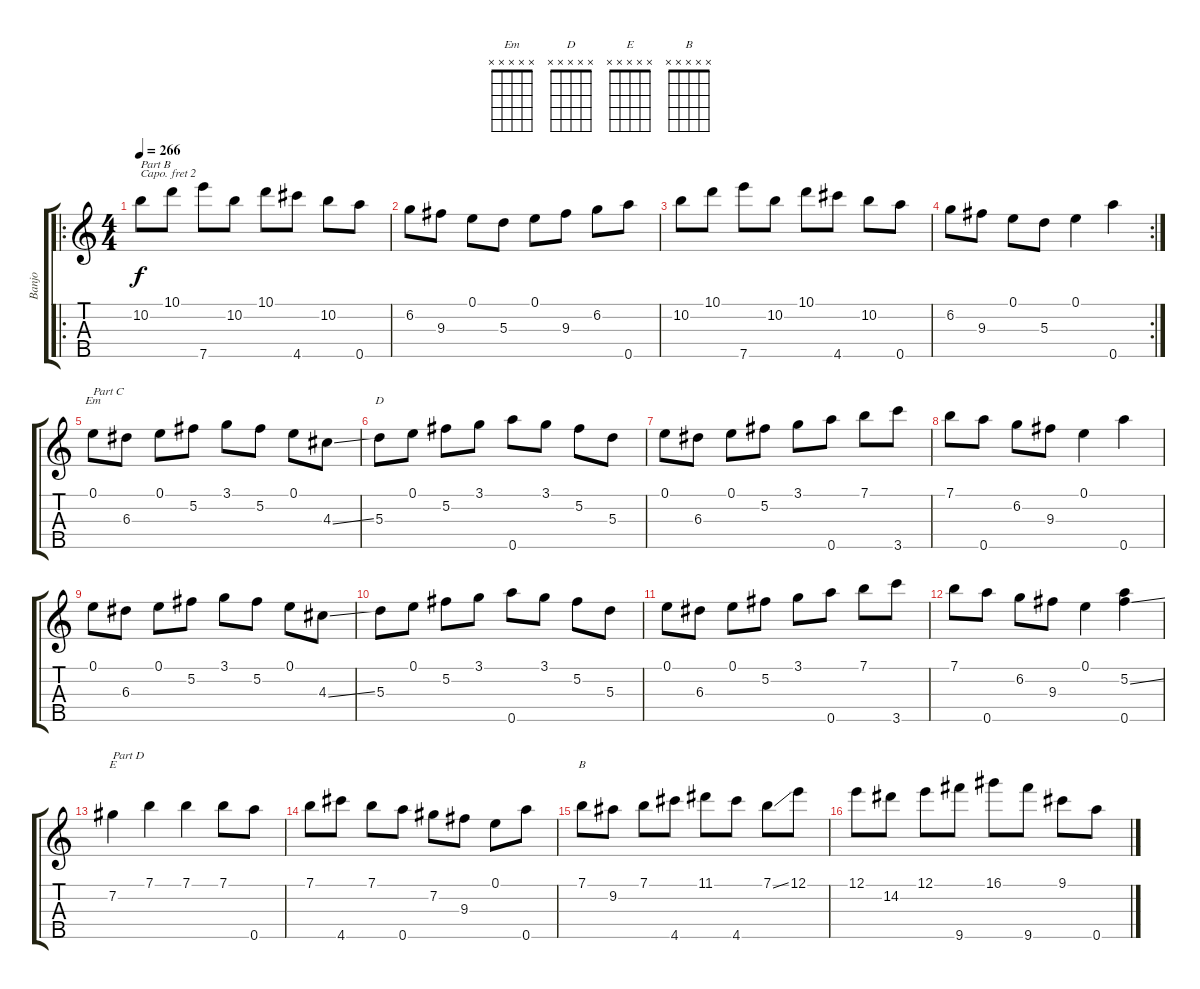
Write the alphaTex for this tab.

\track ("Banjo" "Banjo") {instrument banjo}
\staff {score tabs}
\capo 2
\tuning (D4 B3 G3 D3 G4) {hide}
\displaytranspose 12
\chord ("Em" x x x x x) {firstfret 0}
\chord ("D" x x x x x) {firstfret 0}
\chord ("E" x x x x x) {firstfret 0}
\chord ("B" x x x x x) {firstfret 0}
\ro
\ts (4 4)
\tempo 266
\clef g2
\ks c
10.2.8{txt "Part B" dy f} 10.1.8 7.5.8 10.2.8 10.1.8 4.5.8 10.2.8 0.5.8 |
6.2.8 9.3.8 0.1.8 5.3.8 0.1.8 9.3.8 6.2.8 0.5.8 |
10.2.8 10.1.8 7.5.8 10.2.8 10.1.8 4.5.8 10.2.8 0.5.8 |
\rc 2
6.2.8 9.3.8 0.1.8 5.3.8 0.1.4 0.5.4 |
0.1.8{ch "Em" txt "Part C"} 6.3.8 0.1.8 5.2.8 3.1.8 5.2.8 0.1.8 4.3{ss}.8 |
5.3.8{ch "D"} 0.1.8 5.2.8 3.1.8 0.5.8 3.1.8 5.2.8 5.3.8 |
0.1.8 6.3.8 0.1.8 5.2.8 3.1.8 0.5.8 7.1.8 3.5.8 |
7.1.8 0.5.8 6.2.8 9.3.8 0.1.4 0.5.4 |
0.1.8 6.3.8 0.1.8 5.2.8 3.1.8 5.2.8 0.1.8 4.3{ss}.8 |
5.3.8 0.1.8 5.2.8 3.1.8 0.5.8 3.1.8 5.2.8 5.3.8 |
0.1.8 6.3.8 0.1.8 5.2.8 3.1.8 0.5.8 7.1.8 3.5.8 |
7.1.8 0.5.8 6.2.8 9.3.8 0.1.4 (5.2{ss} 0.5).4 |
7.2.4{ch "E" txt "Part D"} 7.1.4 7.1.4 7.1.8 0.5.8 |
7.1.8 4.5.8 7.1.8 0.5.8 7.2.8 9.3.8 0.1.8 0.5.8 |
7.1.8{ch "B"} 9.2.8 7.1.8 4.5.8 11.1.8 4.5.8 7.1{ss}.8 12.1.8 |
12.1.8 14.2.8 12.1.8 9.5.8 16.1.8 9.5.8 9.1.8 0.5.8
